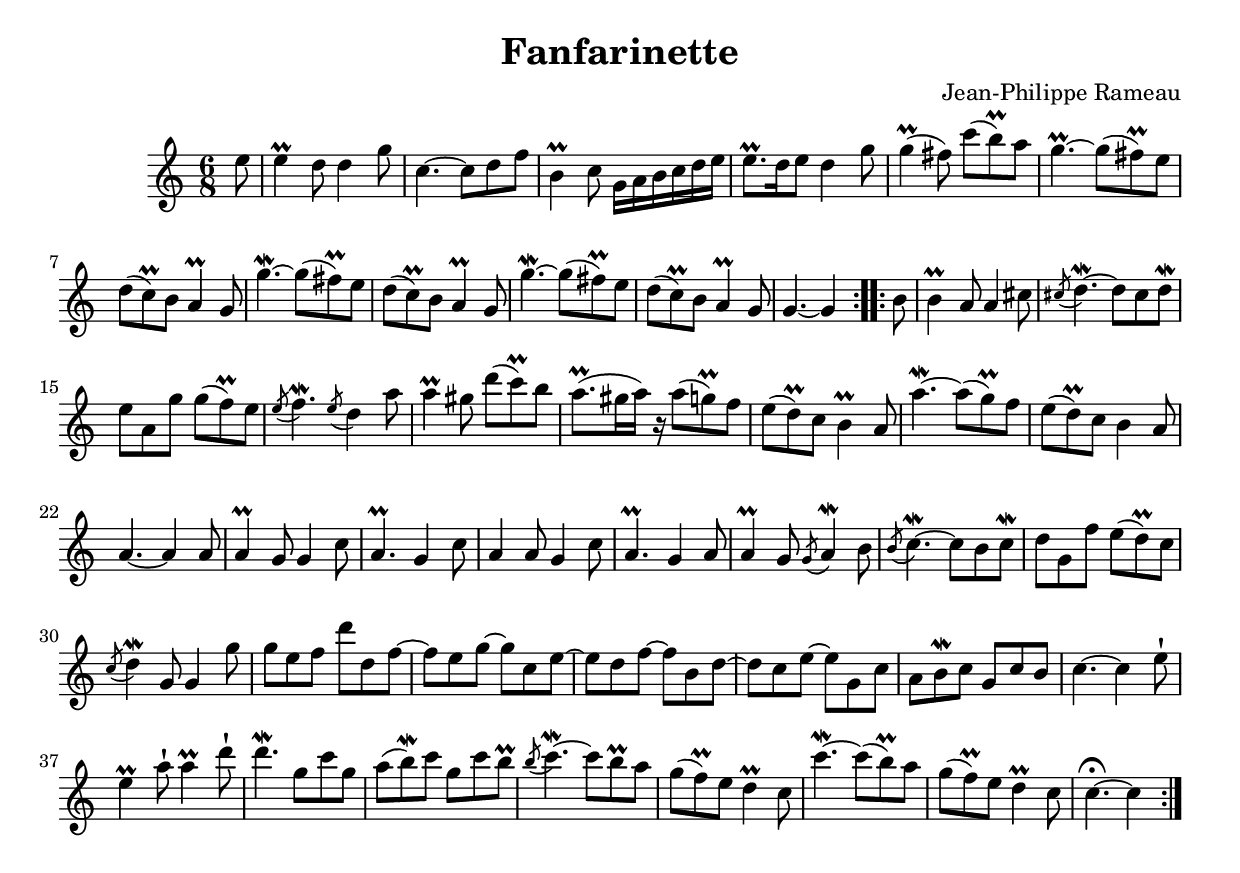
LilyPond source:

% $Id:
\version "2.12.0"

#(set-global-staff-size 20)

\relative c'' {
    \time 6/8
%    #(override-auto-beam-setting '(end * * * *) 1 2 'Staff)

    \repeat volta 2 {
        \partial 8*1 e8 |
        e4\prall d8 d4 g8 | c,4. ~ c8 d f | b,4\prall c8 g16 a b c d e | e8.\prall d16 e8 d4 g8 |
        g4(\prall fis8) c'( b)\prall a | g4.\prall ~ g8( fis)\prall e | d8( c)\prall b a4\prall g8 |
        g'4.\mordent ~ g8( fis)\prall e | d8( c)\prall b a4\prall g8 | g'4.\mordent ~ g8( fis)\prall e |
        d8( c)\prall b a4\prall g8 | g4. ~ g4
    }

    \repeat volta 2 {
        \partial 8*1 b8 |
        b4\prall a8 a4 cis8 | \acciaccatura cis8 d4.\mordent ~ d8 cis d\mordent | e8 a, g' g( f)\prall e |
        \acciaccatura e8 f4.\mordent \acciaccatura e8 d4 a'8 | a4\prall gis8 d'( c)\prall b |
        a8.(\prall gis16 a) r16 a8( g)\prall f | e8( d)\prall c b4\prall a8 | a'4.\mordent ~ a8( g)\prall f |
        e8( d)\prall c b4 a8 | a4. ~ a4 a8 | a4\prall g8 g4 c8 | a4.\prall g4 c8 | a4 a8 g4 c8 |
        a4.\prall g4 a8 | a4\prall g8 \acciaccatura g8 a4\mordent b8 | \acciaccatura b8 c4.\mordent ~ c8 b c\mordent |
        d8 g, f' e( d)\prall c | \acciaccatura c8 d4\mordent g,8 g4 g'8 | g8 e f d' d, f ~ | f8 e g ~ g c, e ~ |
        e8 d f ~ f b, d ~ | d8 c e ~ e g, c | a8 b\mordent c g c b | c4. ~ c4 e8-| | e4\prall a8-| a4\prall d8-| |
        d4.\mordent g,8 c g | a8( b)\mordent c g c b\prall | \acciaccatura b8 c4.\mordent ~ c8 b\prall a |
        g8( f)\prall e d4\prall c8 | c'4.\mordent ~ c8( b)\prall a | g8( f)\prall e d4\prall c8 | c4.\fermata ~ c4
    }
}

\header {
    title = "Fanfarinette"
    composer = "Jean-Philippe Rameau"
}

